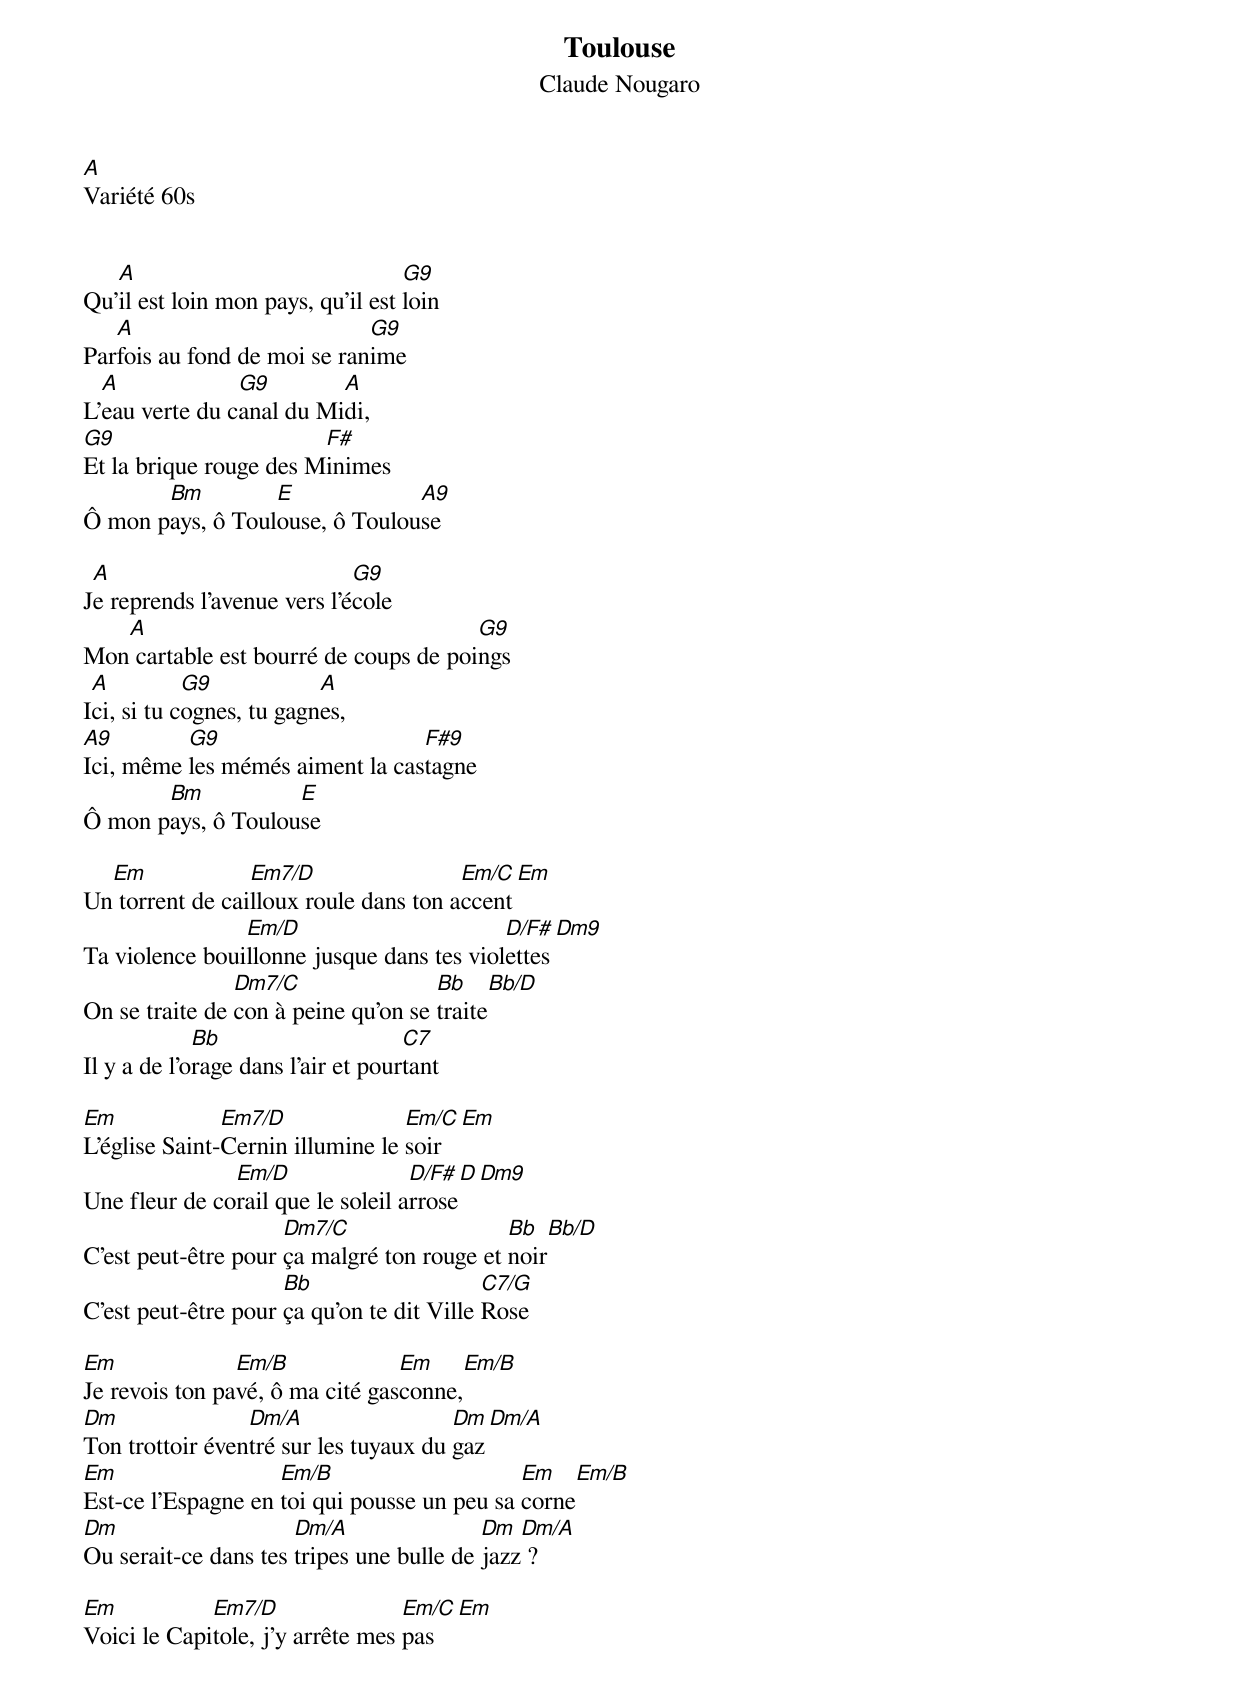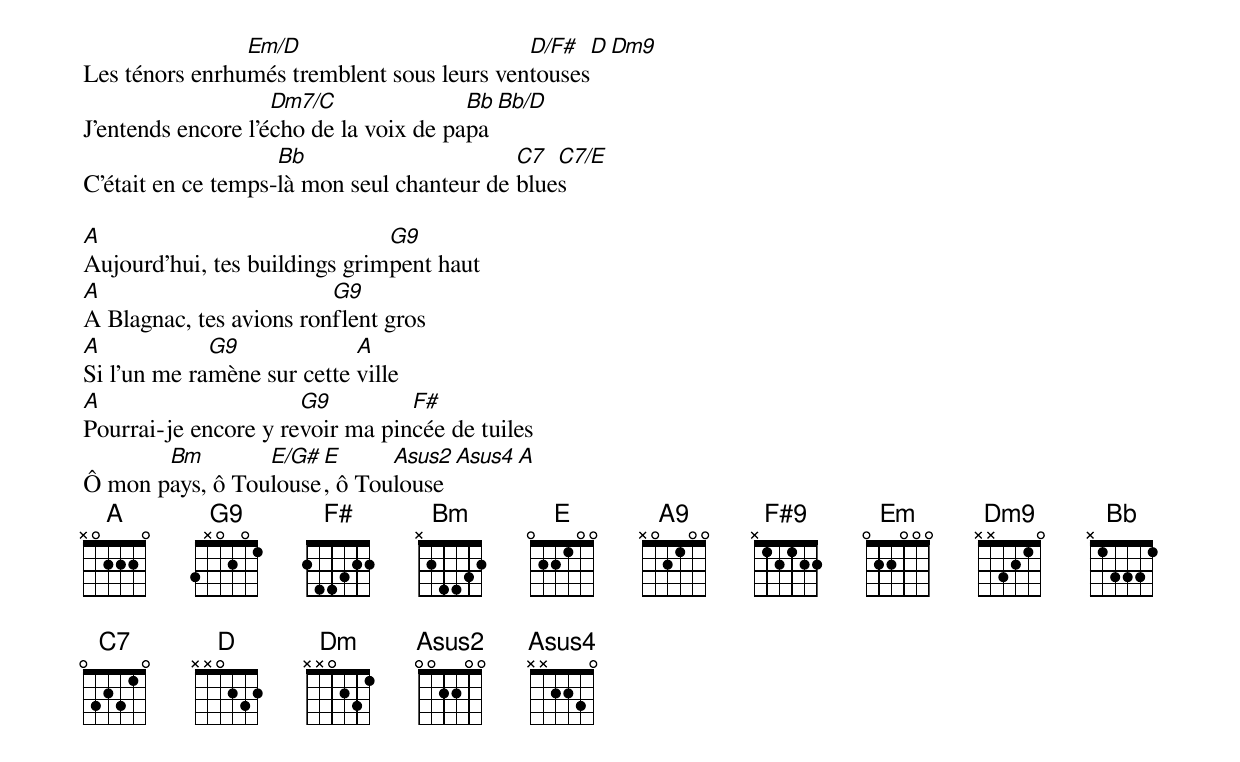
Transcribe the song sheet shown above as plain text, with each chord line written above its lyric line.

Toulouse
Claude Nougaro
A
Variété 60s


   A                               G9
Qu'il est loin mon pays, qu'il est loin
   A                         G9
Parfois au fond de moi se ranime
  A             G9        A
L'eau verte du canal du Midi,
G9                      F#
Et la brique rouge des Minimes
       Bm         E             A9
Ô mon pays, ô Toulouse, ô Toulouse

 A                           G9
Je reprends l'avenue vers l'école
   A                                   G9
Mon cartable est bourré de coups de poings
 A          G9            A
Ici, si tu cognes, tu gagnes,
A9        G9                     F#9
Ici, même les mémés aiment la castagne
       Bm           E
Ô mon pays, ô Toulouse

  Em             Em7/D                 Em/C Em
Un torrent de cailloux roule dans ton accent
                Em/D                       D/F# Dm9
Ta violence bouillonne jusque dans tes violettes
                Dm7/C                Bb     Bb/D
On se traite de con à peine qu'on se traite
             Bb                     C7
Il y a de l'orage dans l'air et pourtant

Em             Em7/D              Em/C Em
L'église Saint-Cernin illumine le soir
               Em/D                D/F#  D Dm9
Une fleur de corail que le soleil arrose
                     Dm7/C                  Bb   Bb/D
C'est peut-être pour ça malgré ton rouge et noir
                     Bb                    C7/G
C'est peut-être pour ça qu'on te dit Ville Rose

Em              Em/B             Em    Em/B
Je revois ton pavé, ô ma cité gasconne,
Dm               Dm/A                  Dm  Dm/A
Ton trottoir éventré sur les tuyaux du gaz
Em                  Em/B                     Em   Em/B
Est-ce l'Espagne en toi qui pousse un peu sa corne
Dm                    Dm/A                Dm  Dm/A
Ou serait-ce dans tes tripes une bulle de jazz ?

Em           Em7/D                Em/C Em
Voici le Capitole, j'y arrête mes pas
                Em/D                        D/F#  D Dm9
Les ténors enrhumés tremblent sous leurs ventouses
                    Dm7/C               Bb   Bb/D
J'entends encore l'écho de la voix de papa
                    Bb                      C7  C7/E
C'était en ce temps-là mon seul chanteur de blues

A                              G9
Aujourd'hui, tes buildings grimpent haut
A                        G9
A Blagnac, tes avions ronflent gros
A            G9             A
Si l'un me ramène sur cette ville
A                     G9         F#
Pourrai-je encore y revoir ma pincée de tuiles
       Bm        E/G# E      Asus2 Asus4 A
Ô mon pays, ô Toulouse, ô Toulouse
